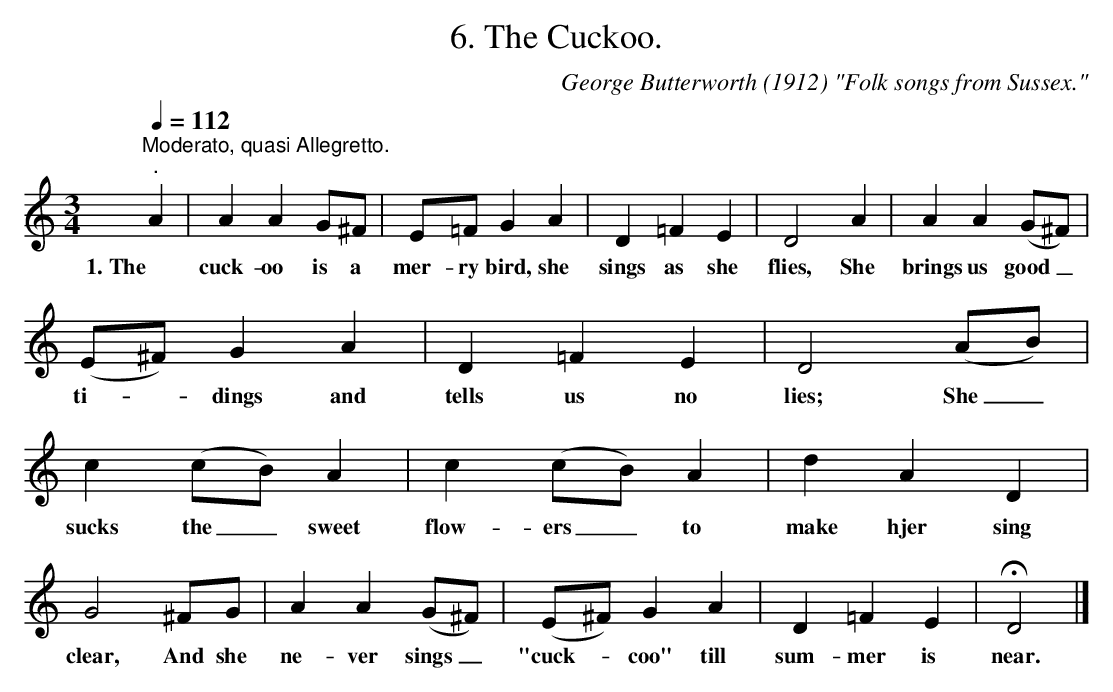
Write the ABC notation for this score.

X:1
T:6. The Cuckoo.
C:George Butterworth (1912) "Folk songs from Sussex."
L:1/4
Q:1/4=112
M:3/4
K:C
V:1
"^Moderato, quasi Allegretto.""^." A | A A G/^F/ | E/!courtesy!=F/ G A | D !courtesy!=F E | D2 A | %5
w: 1. The|cuck- oo is a|mer- ry bird, she|sings as she|flies, She|
 A A (G/^F/) |$ (E/^F/) G A | D !courtesy!=F E | D2 (A/B/) | c (c/B/) A | c (c/B/) A | d A D |$ %12
w: brings us good _|ti- * dings and|tells us no|lies; She _|sucks the _ sweet|flow- ers _ to|make hjer sing|
 G2 ^F/G/ | A A (G/^F/) | (E/^F/) G A | D !courtesy!=F E | !fermata!D2 |] %17
w: clear, And she|ne- ver sings _|"cuck- * coo" till|sum- mer is|near.|
